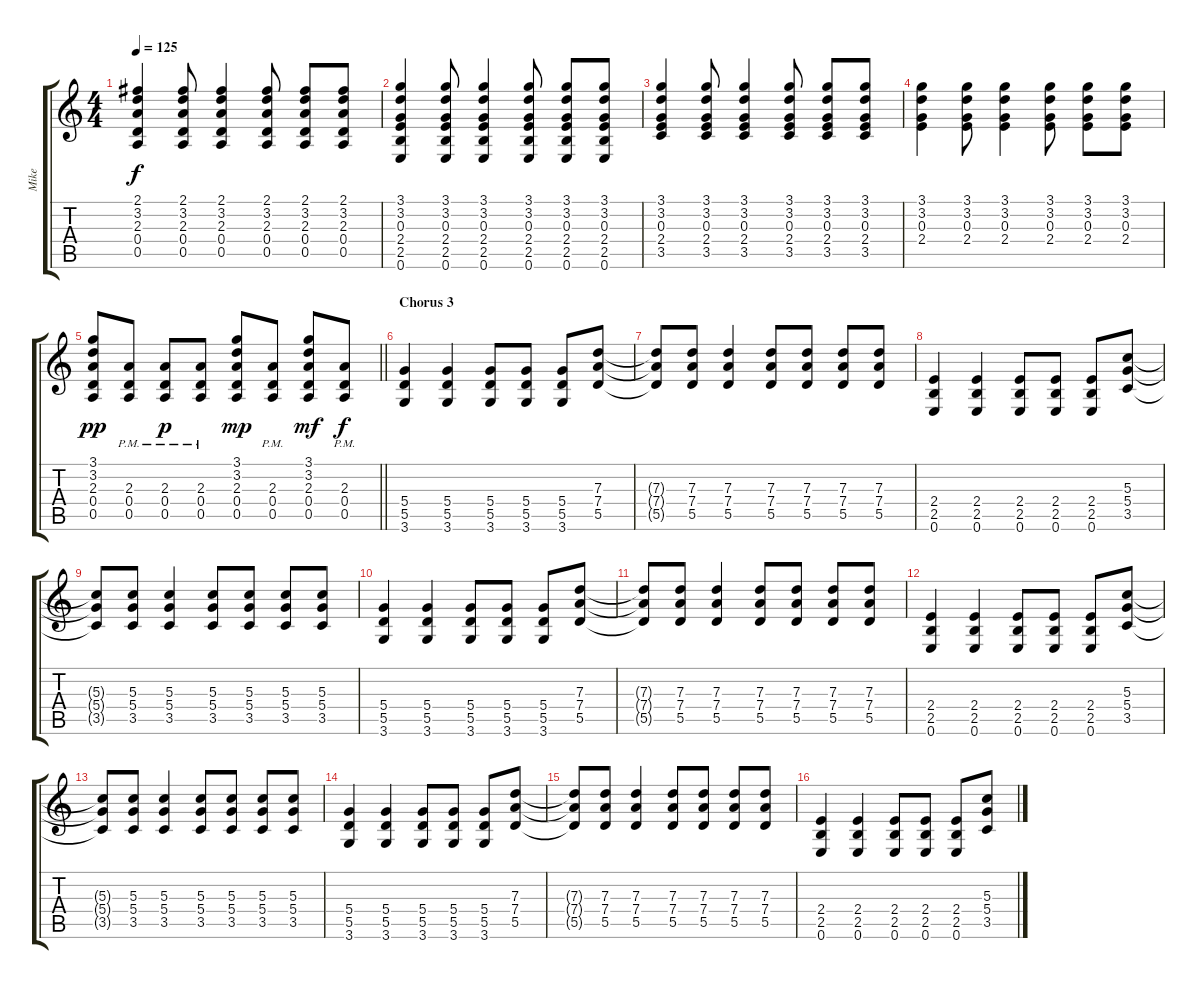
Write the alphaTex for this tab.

\track ("Mike" "Mike") {instrument acousticguitarsteel}
\staff {score tabs}
\tuning (E4 B3 G3 D3 A2 E2) {hide}
\ts (4 4)
\tempo 125
\clef g2
\ks c
(2.1 3.2 2.3 0.4 0.5).4{dy f} (2.1 3.2 2.3 0.4 0.5).8 (2.1 3.2 2.3 0.4 0.5).4 (2.1 3.2 2.3 0.4 0.5).8 (2.1 3.2 2.3 0.4 0.5).8 (2.1 3.2 2.3 0.4 0.5).8 |
(3.1 3.2 0.3 2.4 2.5 0.6).4 (3.1 3.2 0.3 2.4 2.5 0.6).8 (3.1 3.2 0.3 2.4 2.5 0.6).4 (3.1 3.2 0.3 2.4 2.5 0.6).8 (3.1 3.2 0.3 2.4 2.5 0.6).8 (3.1 3.2 0.3 2.4 2.5 0.6).8 |
(3.1 3.2 0.3 2.4 3.5).4 (3.1 3.2 0.3 2.4 3.5).8 (3.1 3.2 0.3 2.4 3.5).4 (3.1 3.2 0.3 2.4 3.5).8 (3.1 3.2 0.3 2.4 3.5).8 (3.1 3.2 0.3 2.4 3.5).8 |
(3.1 3.2 0.3 2.4).4 (3.1 3.2 0.3 2.4).8 (3.1 3.2 0.3 2.4).4 (3.1 3.2 0.3 2.4).8 (3.1 3.2 0.3 2.4).8 (3.1 3.2 0.3 2.4).8 |
\barLineRight lightlight
(3.1 3.2 2.3 0.4 0.5).8{dy pp} (2.3{pm} 0.4{pm} 0.5{pm}).8 (2.3{pm} 0.4{pm} 0.5{pm}).8{dy p} (2.3{pm} 0.4{pm} 0.5{pm}).8 (3.1 3.2 2.3 0.4 0.5).8{dy mp} (2.3{pm} 0.4{pm} 0.5{pm}).8 (3.1 3.2 2.3 0.4 0.5).8{dy mf} (2.3{pm} 0.4{pm} 0.5{pm}).8{dy f} |
\section ("" "Chorus 3")
(5.4 5.5 3.6).4 (5.4 5.5 3.6).4 (5.4 5.5 3.6).8 (5.4 5.5 3.6).8 (5.4 5.5 3.6).8 (7.3 7.4 5.5).8 |
(7.3{t} 7.4{t} 5.5{t}).8 (7.3 7.4 5.5).8 (7.3 7.4 5.5).4 (7.3 7.4 5.5).8 (7.3 7.4 5.5).8 (7.3 7.4 5.5).8 (7.3 7.4 5.5).8 |
(2.4 2.5 0.6).4 (2.4 2.5 0.6).4 (2.4 2.5 0.6).8 (2.4 2.5 0.6).8 (2.4 2.5 0.6).8 (5.3 5.4 3.5).8 |
(5.3{t} 5.4{t} 3.5{t}).8 (5.3 5.4 3.5).8 (5.3 5.4 3.5).4 (5.3 5.4 3.5).8 (5.3 5.4 3.5).8 (5.3 5.4 3.5).8 (5.3 5.4 3.5).8 |
(5.4 5.5 3.6).4 (5.4 5.5 3.6).4 (5.4 5.5 3.6).8 (5.4 5.5 3.6).8 (5.4 5.5 3.6).8 (7.3 7.4 5.5).8 |
(7.3{t} 7.4{t} 5.5{t}).8 (7.3 7.4 5.5).8 (7.3 7.4 5.5).4 (7.3 7.4 5.5).8 (7.3 7.4 5.5).8 (7.3 7.4 5.5).8 (7.3 7.4 5.5).8 |
(2.4 2.5 0.6).4 (2.4 2.5 0.6).4 (2.4 2.5 0.6).8 (2.4 2.5 0.6).8 (2.4 2.5 0.6).8 (5.3 5.4 3.5).8 |
(5.3{t} 5.4{t} 3.5{t}).8 (5.3 5.4 3.5).8 (5.3 5.4 3.5).4 (5.3 5.4 3.5).8 (5.3 5.4 3.5).8 (5.3 5.4 3.5).8 (5.3 5.4 3.5).8 |
(5.4 5.5 3.6).4 (5.4 5.5 3.6).4 (5.4 5.5 3.6).8 (5.4 5.5 3.6).8 (5.4 5.5 3.6).8 (7.3 7.4 5.5).8 |
(7.3{t} 7.4{t} 5.5{t}).8 (7.3 7.4 5.5).8 (7.3 7.4 5.5).4 (7.3 7.4 5.5).8 (7.3 7.4 5.5).8 (7.3 7.4 5.5).8 (7.3 7.4 5.5).8 |
(2.4 2.5 0.6).4 (2.4 2.5 0.6).4 (2.4 2.5 0.6).8 (2.4 2.5 0.6).8 (2.4 2.5 0.6).8 (5.3 5.4 3.5).8
